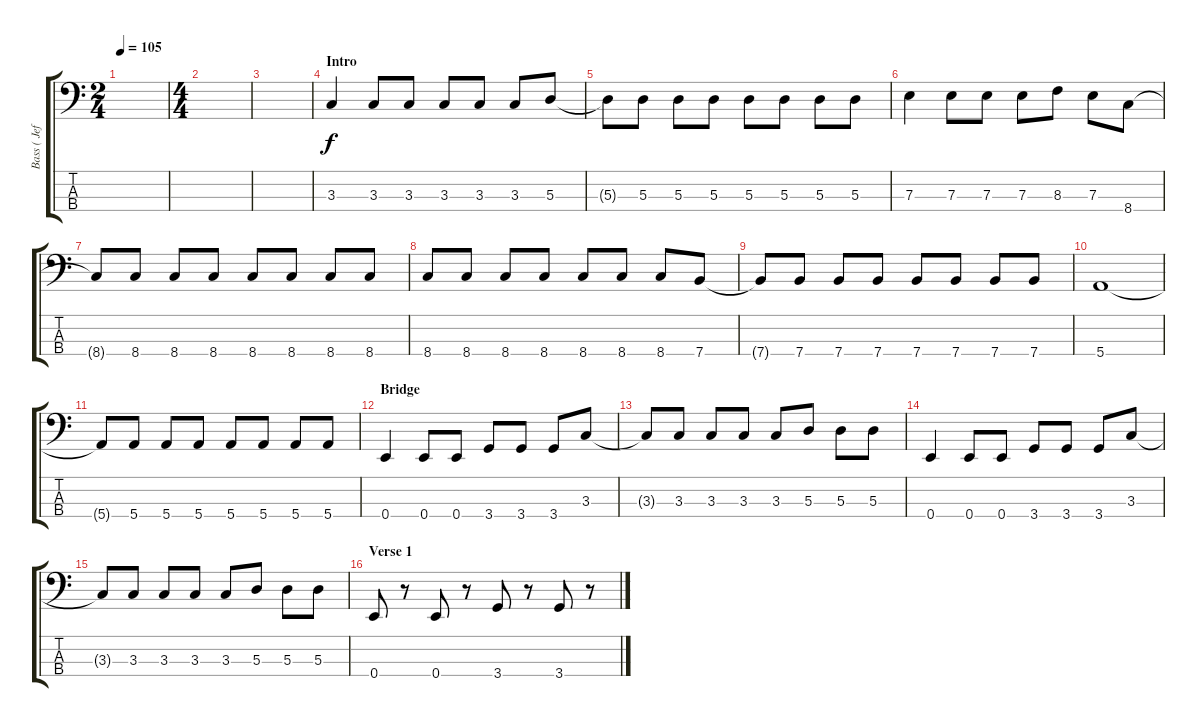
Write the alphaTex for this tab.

\track ("Bass ( Jeff Ambercombie)" "Bass ( Jef") {instrument electricbassfinger}
\staff {score tabs}
\tuning (G2 D2 A1 E1) {hide}
\ts (2 4)
\tempo 105
\clef f4
\ks c
|
\ts (4 4)
|
|
\section ("" "Intro")
3.3.4 3.3.8 3.3.8 3.3.8 3.3.8 3.3.8 5.3.8 |
5.3{t}.8 5.3.8 5.3.8 5.3.8 5.3.8 5.3.8 5.3.8 5.3.8 |
7.3.4 7.3.8 7.3.8 7.3.8 8.3.8 7.3.8 8.4.8 |
8.4{t}.8 8.4.8 8.4.8 8.4.8 8.4.8 8.4.8 8.4.8 8.4.8 |
8.4.8 8.4.8 8.4.8 8.4.8 8.4.8 8.4.8 8.4.8 7.4.8 |
7.4{t}.8 7.4.8 7.4.8 7.4.8 7.4.8 7.4.8 7.4.8 7.4.8 |
5.4.1 |
5.4{t}.8 5.4.8 5.4.8 5.4.8 5.4.8 5.4.8 5.4.8 5.4.8 |
\section ("" "Bridge")
0.4.4 0.4.8 0.4.8 3.4.8 3.4.8 3.4.8 3.3.8 |
3.3{t}.8 3.3.8 3.3.8 3.3.8 3.3.8 5.3.8 5.3.8 5.3.8 |
0.4.4 0.4.8 0.4.8 3.4.8 3.4.8 3.4.8 3.3.8 |
3.3{t}.8 3.3.8 3.3.8 3.3.8 3.3.8 5.3.8 5.3.8 5.3.8 |
\section ("" "Verse 1")
0.4.8 r.8 0.4.8 r.8 3.4.8 r.8 3.4.8 r.8
